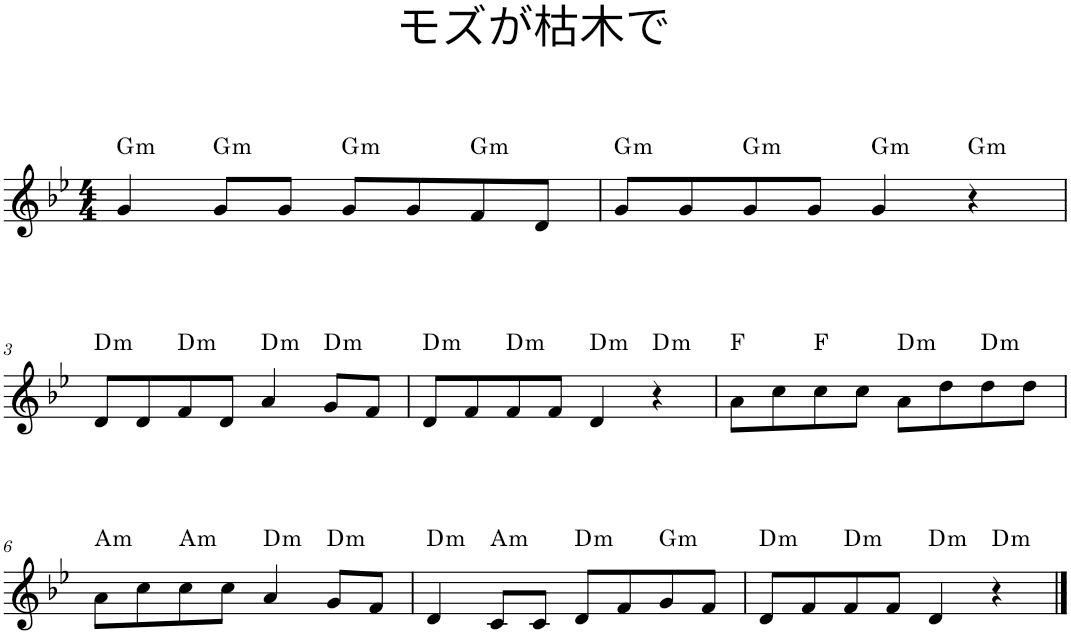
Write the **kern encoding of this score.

**kern	**harte
*part1	*part1
*staff1	*
*I"Piano	*
*I'Pno.	*
*clefG2	*
*k[b-e-]	*
*M4/4	*
=1	=1
!	!LO:H:kt=m
4g/	G:min
!	!LO:H:kt=m
8g/L	G:min
8g/J	.
!	!LO:H:kt=m
8g/L	G:min
8g/	.
!	!LO:H:kt=m
8f/	G:min
8d/J	.
=2	=2
!	!LO:H:kt=m
8g/L	G:min
8g/	.
!	!LO:H:kt=m
8g/	G:min
8g/J	.
!	!LO:H:kt=m
4g/	G:min
!	!LO:H:kt=m
4r	G:min
!!LO:LB:g=z
=3	=3
!	!LO:H:kt=m
8d/L	D:min
8d/	.
!	!LO:H:kt=m
8f/	D:min
8d/J	.
!	!LO:H:kt=m
4a/	D:min
!	!LO:H:kt=m
8g/L	D:min
8f/J	.
=4	=4
!	!LO:H:kt=m
8d/L	D:min
8f/	.
!	!LO:H:kt=m
8f/	D:min
8f/J	.
!	!LO:H:kt=m
4d/	D:min
!	!LO:H:kt=m
4r	D:min
=5	=5
8a\L	F:maj
8cc\	.
8cc\	F:maj
8cc\J	.
!	!LO:H:kt=m
8a\L	D:min
8dd\	.
!	!LO:H:kt=m
8dd\	D:min
8dd\J	.
!!LO:LB:g=z
=6	=6
!	!LO:H:kt=m
8a\L	A:min
8cc\	.
!	!LO:H:kt=m
8cc\	A:min
8cc\J	.
!	!LO:H:kt=m
4a/	D:min
!	!LO:H:kt=m
8g/L	D:min
8f/J	.
=7	=7
!	!LO:H:kt=m
4d/	D:min
!	!LO:H:kt=m
8c/L	A:min
8c/J	.
!	!LO:H:kt=m
8d/L	D:min
8f/	.
!	!LO:H:kt=m
8g/	G:min
8f/J	.
=8	=8
!	!LO:H:kt=m
8d/L	D:min
8f/	.
!	!LO:H:kt=m
8f/	D:min
8f/J	.
!	!LO:H:kt=m
4d/	D:min
!	!LO:H:kt=m
4r	D:min
==	==
*-	*-
